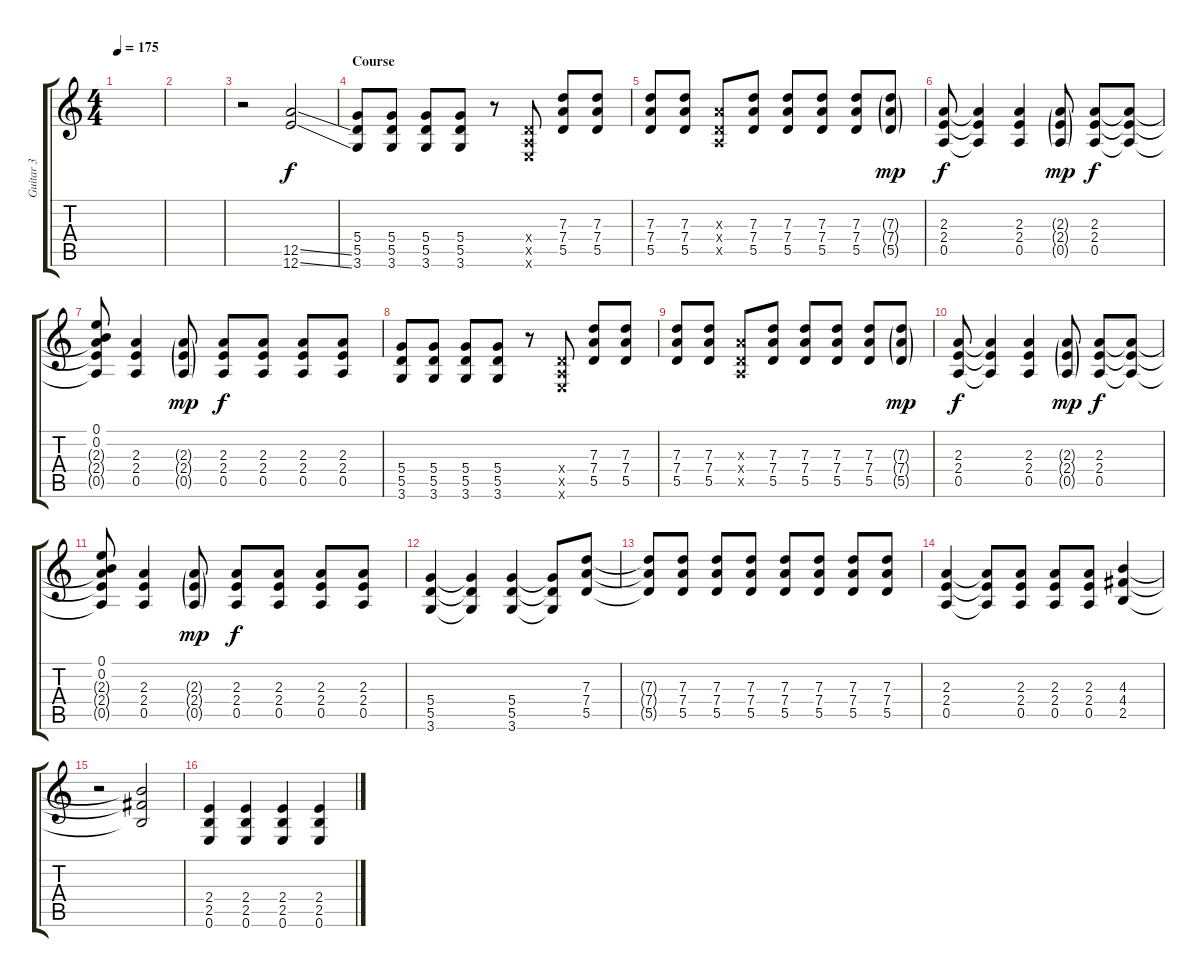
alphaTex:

\track ("Guitar 3" "Guitar 3") {instrument overdrivenguitar}
\staff {score tabs}
\tuning (E4 B3 G3 D3 A2 E2) {hide}
\ts (4 4)
\tempo 175
\clef g2
\ks c
|
|
r.2 (12.5{ss} 12.6{ss}).2 |
\section ("" "Course")
(5.4 5.5 3.6).8{instrument overdrivenguitar} (5.4 5.5 3.6).8 (5.4 5.5 3.6).8 (5.4 5.5 3.6).8 r.8 (0.4{x} 0.5{x} 0.6{x}).8 (7.3 7.4 5.5).8 (7.3 7.4 5.5).8 |
(7.3 7.4 5.5).8 (7.3 7.4 5.5).8 (2.3{x} 0.4{x} 0.5{x}).8 (7.3 7.4 5.5).8 (7.3 7.4 5.5).8 (7.3 7.4 5.5).8 (7.3 7.4 5.5).8 (7.3{g} 7.4{g} 5.5{g}).8{dy mp} |
(2.3 2.4 0.5).8{dy f} (2.3{t} 2.4{t} 0.5{t}).4 (2.3 2.4 0.5).4 (2.3{g} 2.4{g} 0.5{g}).8{dy mp} (2.3 2.4 0.5).8{dy f} (2.3{t} 2.4{t} 0.5{t}).8 |
(0.1 0.2 2.3{t} 2.4{t} 0.5{t}).8 (2.3 2.4 0.5).4 (2.3{g} 2.4{g} 0.5{g}).8{dy mp} (2.3 2.4 0.5).8{dy f} (2.3 2.4 0.5).8 (2.3 2.4 0.5).8 (2.3 2.4 0.5).8 |
(5.4 5.5 3.6).8 (5.4 5.5 3.6).8 (5.4 5.5 3.6).8 (5.4 5.5 3.6).8 r.8 (0.4{x} 0.5{x} 0.6{x}).8 (7.3 7.4 5.5).8 (7.3 7.4 5.5).8 |
(7.3 7.4 5.5).8 (7.3 7.4 5.5).8 (2.3{x} 0.4{x} 0.5{x}).8 (7.3 7.4 5.5).8 (7.3 7.4 5.5).8 (7.3 7.4 5.5).8 (7.3 7.4 5.5).8 (7.3{g} 7.4{g} 5.5{g}).8{dy mp} |
(2.3 2.4 0.5).8{dy f} (2.3{t} 2.4{t} 0.5{t}).4 (2.3 2.4 0.5).4 (2.3{g} 2.4{g} 0.5{g}).8{dy mp} (2.3 2.4 0.5).8{dy f} (2.3{t} 2.4{t} 0.5{t}).8 |
(0.1 0.2 2.3{t} 2.4{t} 0.5{t}).8 (2.3 2.4 0.5).4 (2.3{g} 2.4{g} 0.5{g}).8{dy mp} (2.3 2.4 0.5).8{dy f} (2.3 2.4 0.5).8 (2.3 2.4 0.5).8 (2.3 2.4 0.5).8 |
(5.4 5.5 3.6).4 (5.4{t} 5.5{t} 3.6{t}).4 (5.4 5.5 3.6).4 (5.4{t} 5.5{t} 3.6{t}).8 (7.3 7.4 5.5).8 |
(7.3{t} 7.4{t} 5.5{t}).8 (7.3 7.4 5.5).8 (7.3 7.4 5.5).8 (7.3 7.4 5.5).8 (7.3 7.4 5.5).8 (7.3 7.4 5.5).8 (7.3 7.4 5.5).8 (7.3 7.4 5.5).8 |
(2.3 2.4 0.5).4 (2.3{t} 2.4{t} 0.5{t}).8 (2.3 2.4 0.5).8 (2.3 2.4 0.5).8 (2.3 2.4 0.5).8 (4.3 4.4 2.5).4 |
r.2 (4.3{t} 4.4{t} 2.5{t}).2 |
(2.4 2.5 0.6).4 (2.4 2.5 0.6).4 (2.4 2.5 0.6).4 (2.4 2.5 0.6).4
